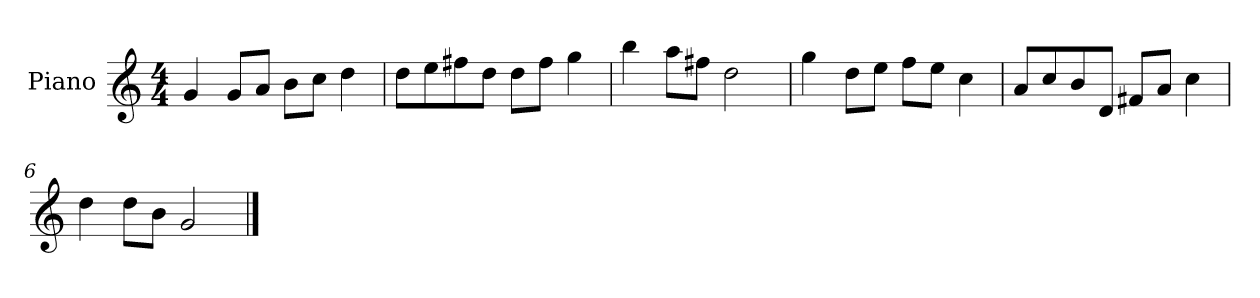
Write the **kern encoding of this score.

**kern
*part1
*staff1
*I"Piano
*I'P-no
*clefG2
*k[]
*M4/4
*MM90
=1
4g/
8g/L
8a/J
8b\L
8cc\J
4dd\
=2
8dd\L
8ee\
8ff#X\
8dd\J
8dd\L
8ff#\J
4gg\
=3
4bb\
8aa\L
8ff#X\J
2dd\
=4
4gg\
8dd\L
8ee\J
8ff\L
8ee\J
4cc\
=5
8a/L
8cc/
8b/
8d/J
8f#X/L
8a/J
4cc\
=6
4dd\
8dd\L
8b\J
2g/
==
*-
